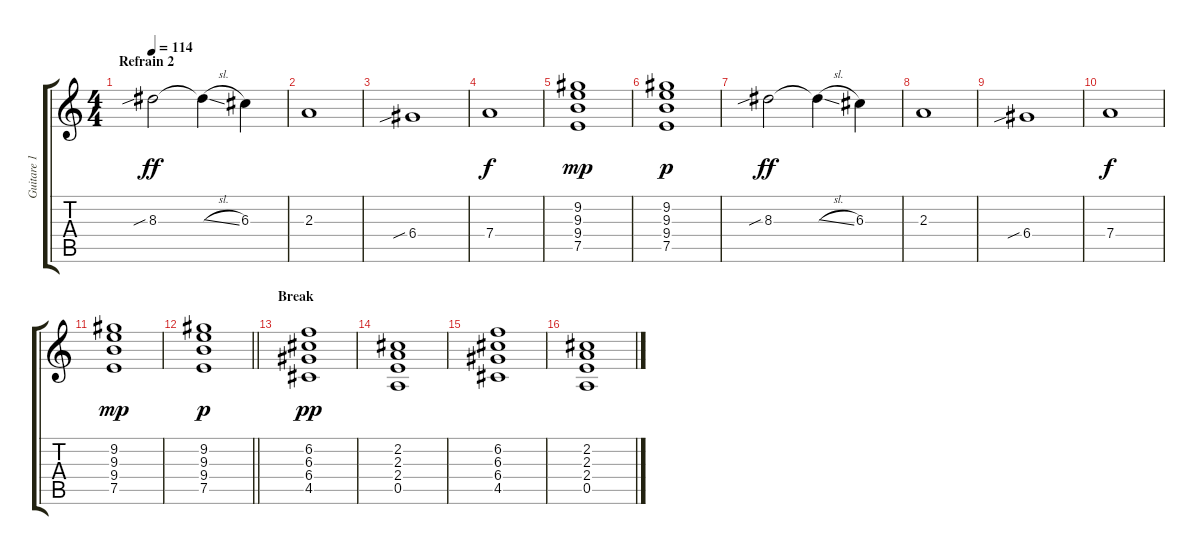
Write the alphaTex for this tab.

\track ("Guitare 1" "Guitare 1") {instrument distortionguitar}
\staff {score tabs}
\tuning (E4 B3 G3 D3 A2 E2) {hide}
\ts (4 4)
\section ("" "Refrain 2")
\tempo 114
\clef g2
\ks c
8.3{sib}.2{dy ff} 8.3{sl t}.4 6.3.4 |
2.3.1 |
6.4{sib}.1 |
7.4.1{dy f} |
(9.2 9.3 9.4 7.5).1{dy mp} |
(9.2 9.3 9.4 7.5).1{dy p} |
8.3{sib}.2{dy ff} 8.3{sl t}.4 6.3.4 |
2.3.1 |
6.4{sib}.1 |
7.4.1{dy f} |
(9.2 9.3 9.4 7.5).1{dy mp} |
\barLineRight lightlight
(9.2 9.3 9.4 7.5).1{dy p} |
\section ("" "Break")
(6.2 6.3 6.4 4.5).1{dy pp} |
(2.2 2.3 2.4 0.5).1 |
(6.2 6.3 6.4 4.5).1 |
(2.2 2.3 2.4 0.5).1
